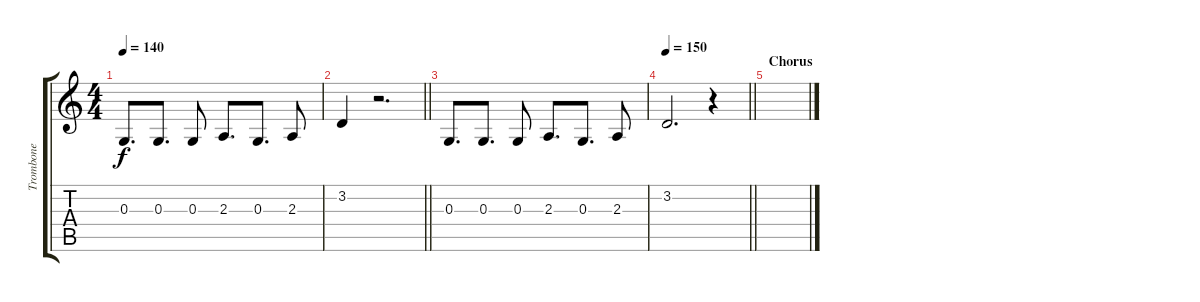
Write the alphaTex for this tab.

\track ("Trombone" "Trombone") {instrument tuba}
\staff {score tabs}
\tuning (E4 B3 G3 D3 A2 E2) {hide}
\ts (4 4)
\tempo 140
\clef g2
\ks c
0.3.8{d dy f} 0.3.8{d} 0.3.8 2.3.8{d} 0.3.8{d} 2.3.8 |
\barLineRight lightlight
3.2.4 r.2{d} |
0.3.8{d} 0.3.8{d} 0.3.8 2.3.8{d} 0.3.8{d} 2.3.8 |
\tempo 150
\barLineRight lightlight
3.2.2{d} r.4 |
\section ("" "Chorus")
